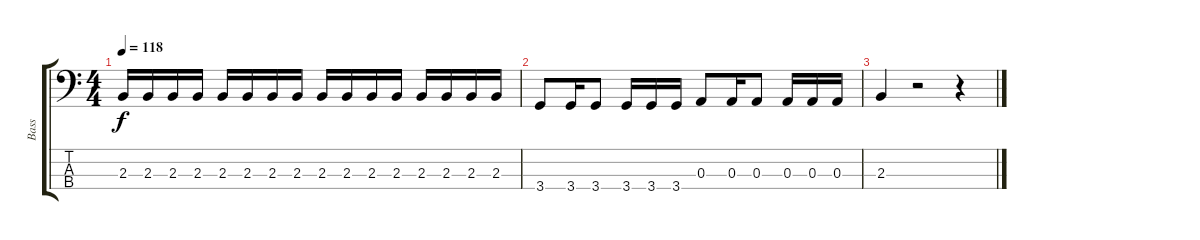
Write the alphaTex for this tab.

\track ("Bass" "Bass") {instrument electricbassfinger}
\staff {score tabs}
\tuning (G2 D2 A1 E1) {hide}
\ts (4 4)
\tempo 118
\clef f4
\ks c
2.3.16{dy f} 2.3.16 2.3.16 2.3.16 2.3.16 2.3.16 2.3.16 2.3.16 2.3.16 2.3.16 2.3.16 2.3.16 2.3.16 2.3.16 2.3.16 2.3.16 |
3.4.8 3.4.16 3.4.8 3.4.16 3.4.16 3.4.16 0.3.8 0.3.16 0.3.8 0.3.16 0.3.16 0.3.16 |
2.3.4 r.2 r.4
